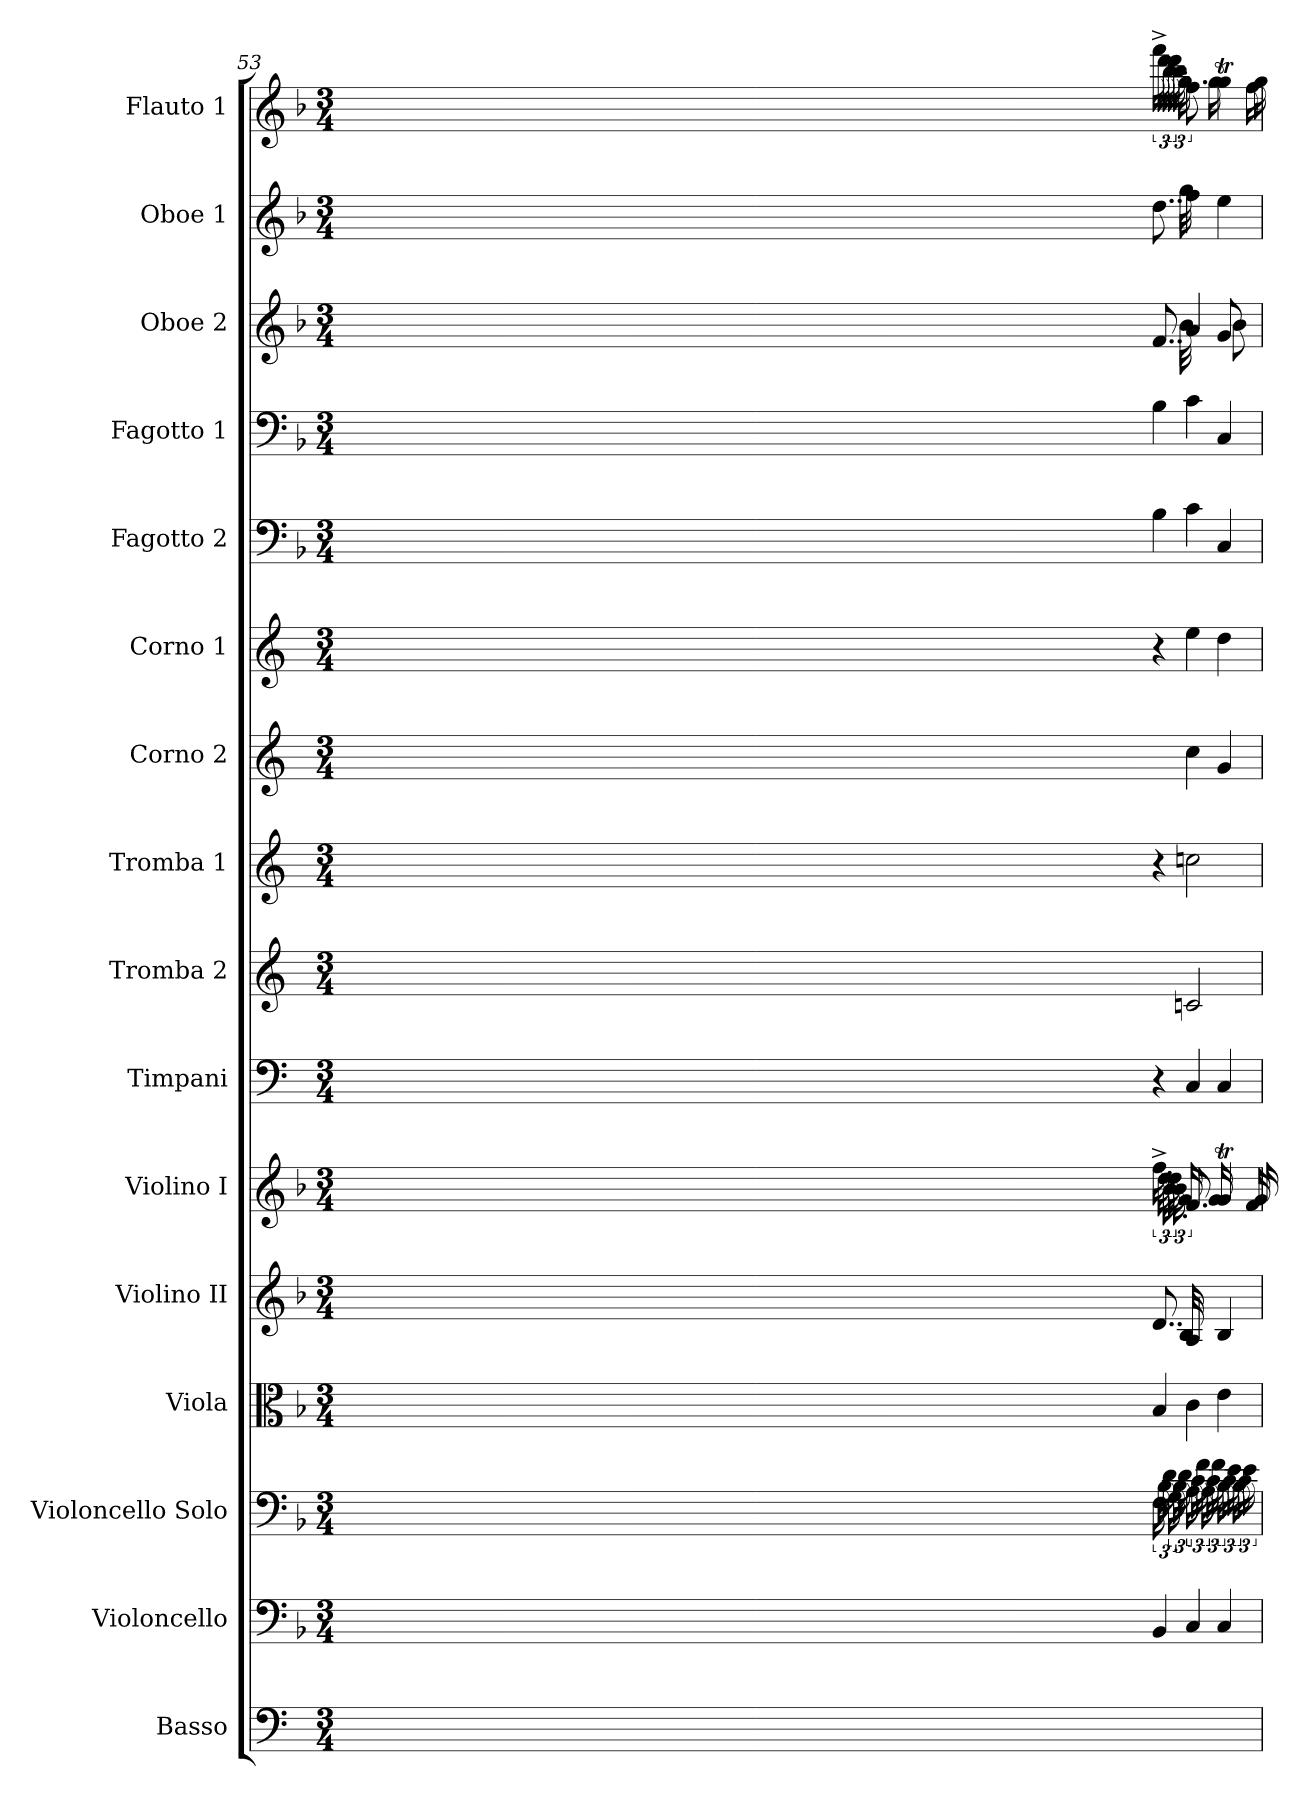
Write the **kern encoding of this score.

**kern	**kern	**kern	**kern	**kern	**kern	**kern	**kern	**kern	**kern	**kern	**kern	**kern	**kern	**kern	**kern
*part16	*part15	*part14	*part13	*part12	*part11	*part10	*part9	*part8	*part7	*part6	*part5	*part4	*part3	*part2	*part1
*staff16	*staff15	*staff14	*staff13	*staff12	*staff11	*staff10	*staff9	*staff8	*staff7	*staff6	*staff5	*staff4	*staff3	*staff2	*staff1
*I"Basso	*I"Violoncello	*I"Violoncello Solo	*I"Viola	*I"Violino II	*I"Violino I	*I"Timpani	*I"Tromba 2	*I"Tromba 1	*I"Corno 2	*I"Corno 1	*I"Fagotto 2	*I"Fagotto 1	*I"Oboe 2	*I"Oboe 1	*I"Flauto 1
*	*I'Vc	*I'Vc	*I'Vla	*I'Vln	*I'Vln	*	*	*	*	*	*	*	*I'Ob	*I'Ob	*I'Fl
*clefF4	*clefF4	*clefF4	*clefC3	*clefG2	*clefG2	*clefF4	*clefG2	*clefG2	*clefG2	*clefG2	*clefF4	*clefF4	*clefG2	*clefG2	*clefG2
*ITrd7c12	*	*	*	*	*	*	*ITrd1c2	*ITrd1c2	*ITrd4c7	*ITrd4c7	*	*	*	*	*
*	*k[b-]	*k[b-]	*k[b-]	*k[b-]	*k[b-]	*	*	*	*	*	*k[b-]	*k[b-]	*k[b-]	*k[b-]	*k[b-]
*M3/4	*M3/4	*M3/4	*M3/4	*M3/4	*M3/4	*M3/4	*M3/4	*M3/4	*M3/4	*M3/4	*M3/4	*M3/4	*M3/4	*M3/4	*M3/4
=53	=53	=53	=53	=53	=53	=53	=53	=53	=53	=53	=53	=53	=53	=53	=53
1ryy	1ryy	1ryy	1ryy	1ryy	1ryy	1ryy	1ryy	1ryy	1ryy	1ryy	1ryy	1ryy	1ryy	1ryy	1ryy
1ryy	1ryy	1ryy	1ryy	1ryy	1ryy	1ryy	1ryy	1ryy	1ryy	1ryy	1ryy	1ryy	1ryy	1ryy	1ryy
1ryy	1ryy	1ryy	1ryy	1ryy	1ryy	1ryy	1ryy	1ryy	1ryy	1ryy	1ryy	1ryy	1ryy	1ryy	1ryy
1ryy	1ryy	1ryy	1ryy	1ryy	1ryy	1ryy	1ryy	1ryy	1ryy	1ryy	1ryy	1ryy	1ryy	1ryy	1ryy
1ryy	1ryy	1ryy	1ryy	1ryy	1ryy	1ryy	1ryy	1ryy	1ryy	1ryy	1ryy	1ryy	1ryy	1ryy	1ryy
1ryy	1ryy	1ryy	1ryy	1ryy	1ryy	1ryy	1ryy	1ryy	1ryy	1ryy	1ryy	1ryy	1ryy	1ryy	1ryy
1ryy	1ryy	1ryy	1ryy	1ryy	1ryy	1ryy	1ryy	1ryy	1ryy	1ryy	1ryy	1ryy	1ryy	1ryy	1ryy
1ryy	1ryy	1ryy	1ryy	1ryy	1ryy	1ryy	1ryy	1ryy	1ryy	1ryy	1ryy	1ryy	1ryy	1ryy	1ryy
1ryy	1ryy	1ryy	1ryy	1ryy	1ryy	1ryy	1ryy	1ryy	1ryy	1ryy	1ryy	1ryy	1ryy	1ryy	1ryy
1ryy	1ryy	1ryy	1ryy	1ryy	1ryy	1ryy	1ryy	1ryy	1ryy	1ryy	1ryy	1ryy	1ryy	1ryy	1ryy
1ryy	1ryy	1ryy	1ryy	1ryy	1ryy	1ryy	1ryy	1ryy	1ryy	1ryy	1ryy	1ryy	1ryy	1ryy	1ryy
1ryy	1ryy	1ryy	1ryy	1ryy	1ryy	1ryy	1ryy	1ryy	1ryy	1ryy	1ryy	1ryy	1ryy	1ryy	1ryy
1ryy	1ryy	1ryy	1ryy	1ryy	1ryy	1ryy	1ryy	1ryy	1ryy	1ryy	1ryy	1ryy	1ryy	1ryy	1ryy
1ryy	1ryy	1ryy	1ryy	1ryy	1ryy	1ryy	1ryy	1ryy	1ryy	1ryy	1ryy	1ryy	1ryy	1ryy	1ryy
1ryy	1ryy	1ryy	1ryy	1ryy	1ryy	1ryy	1ryy	1ryy	1ryy	1ryy	1ryy	1ryy	1ryy	1ryy	1ryy
1ryy	1ryy	1ryy	1ryy	1ryy	1ryy	1ryy	1ryy	1ryy	1ryy	1ryy	1ryy	1ryy	1ryy	1ryy	1ryy
1ryy	1ryy	1ryy	1ryy	1ryy	1ryy	1ryy	1ryy	1ryy	1ryy	1ryy	1ryy	1ryy	1ryy	1ryy	1ryy
1ryy	1ryy	1ryy	1ryy	1ryy	1ryy	1ryy	1ryy	1ryy	1ryy	1ryy	1ryy	1ryy	1ryy	1ryy	1ryy
1ryy	1ryy	1ryy	1ryy	1ryy	1ryy	1ryy	1ryy	1ryy	1ryy	1ryy	1ryy	1ryy	1ryy	1ryy	1ryy
1ryy	1ryy	1ryy	1ryy	1ryy	1ryy	1ryy	1ryy	1ryy	1ryy	1ryy	1ryy	1ryy	1ryy	1ryy	1ryy
1ryy	1ryy	1ryy	1ryy	1ryy	1ryy	1ryy	1ryy	1ryy	1ryy	1ryy	1ryy	1ryy	1ryy	1ryy	1ryy
1ryy	1ryy	1ryy	1ryy	1ryy	1ryy	1ryy	1ryy	1ryy	1ryy	1ryy	1ryy	1ryy	1ryy	1ryy	1ryy
1ryy	1ryy	1ryy	1ryy	1ryy	1ryy	1ryy	1ryy	1ryy	1ryy	1ryy	1ryy	1ryy	1ryy	1ryy	1ryy
1ryy	1ryy	1ryy	1ryy	1ryy	1ryy	1ryy	1ryy	1ryy	1ryy	1ryy	1ryy	1ryy	1ryy	1ryy	1ryy
1ryy	1ryy	1ryy	1ryy	1ryy	1ryy	1ryy	1ryy	1ryy	1ryy	1ryy	1ryy	1ryy	1ryy	1ryy	1ryy
1ryy	1ryy	1ryy	1ryy	1ryy	1ryy	1ryy	1ryy	1ryy	1ryy	1ryy	1ryy	1ryy	1ryy	1ryy	1ryy
1ryy	1ryy	1ryy	1ryy	1ryy	1ryy	1ryy	1ryy	1ryy	1ryy	1ryy	1ryy	1ryy	1ryy	1ryy	1ryy
1ryy	1ryy	1ryy	1ryy	1ryy	1ryy	1ryy	1ryy	1ryy	1ryy	1ryy	1ryy	1ryy	1ryy	1ryy	1ryy
1ryy	1ryy	1ryy	1ryy	1ryy	1ryy	1ryy	1ryy	1ryy	1ryy	1ryy	1ryy	1ryy	1ryy	1ryy	1ryy
1ryy	1ryy	1ryy	1ryy	1ryy	1ryy	1ryy	1ryy	1ryy	1ryy	1ryy	1ryy	1ryy	1ryy	1ryy	1ryy
1ryy	1ryy	1ryy	1ryy	1ryy	1ryy	1ryy	1ryy	1ryy	1ryy	1ryy	1ryy	1ryy	1ryy	1ryy	1ryy
1ryy	1ryy	1ryy	1ryy	1ryy	1ryy	1ryy	1ryy	1ryy	1ryy	1ryy	1ryy	1ryy	1ryy	1ryy	1ryy
1ryy	1ryy	1ryy	1ryy	1ryy	1ryy	1ryy	1ryy	1ryy	1ryy	1ryy	1ryy	1ryy	1ryy	1ryy	1ryy
1ryy	1ryy	1ryy	1ryy	1ryy	1ryy	1ryy	1ryy	1ryy	1ryy	1ryy	1ryy	1ryy	1ryy	1ryy	1ryy
1ryy	1ryy	1ryy	1ryy	1ryy	1ryy	1ryy	1ryy	1ryy	1ryy	1ryy	1ryy	1ryy	1ryy	1ryy	1ryy
1ryy	1ryy	1ryy	1ryy	1ryy	1ryy	1ryy	1ryy	1ryy	1ryy	1ryy	1ryy	1ryy	1ryy	1ryy	1ryy
1ryy	1ryy	1ryy	1ryy	1ryy	1ryy	1ryy	1ryy	1ryy	1ryy	1ryy	1ryy	1ryy	1ryy	1ryy	1ryy
1ryy	1ryy	1ryy	1ryy	1ryy	1ryy	1ryy	1ryy	1ryy	1ryy	1ryy	1ryy	1ryy	1ryy	1ryy	1ryy
1ryy	1ryy	1ryy	1ryy	1ryy	1ryy	1ryy	1ryy	1ryy	1ryy	1ryy	1ryy	1ryy	1ryy	1ryy	1ryy
4ryy	4ryy	4ryy	4ryy	4ryy	4ryy	4ryy	4ryy	4ryy	4ryy	4ryy	4ryy	4ryy	4ryy	4ryy	4ryy
2.ryy	4BB-	24F	4B-	8..d	24ff^	4r	4ryy	4r	4ryy	4r	4B-	4B-	8..f	8..dd	24fff^
.	.	24B-	.	.	24dd	.	.	.	.	.	.	.	.	.	24ddd
.	.	24d	.	.	24b-'	.	.	.	.	.	.	.	.	.	24bb-'
.	.	24G	.	.	24dd	.	.	.	.	.	.	.	.	.	24ddd
.	.	24B-	.	.	24b-	.	.	.	.	.	.	.	.	.	24bb-
.	.	24d	.	.	24g'	.	.	.	.	.	.	.	.	.	24gg'
.	.	.	.	32B-	.	.	.	.	.	.	.	.	32b-	32gg	.
.	4C	24A	4c	4A	8.f	4C	2B-	2b-	4f	4a	4c	4c	4a	4ff	8.ff
.	.	24c	.	.	.	.	.	.	.	.	.	.	.	.	.
.	.	24f	.	.	.	.	.	.	.	.	.	.	.	.	.
.	.	24A	.	.	.	.	.	.	.	.	.	.	.	.	.
.	.	24c	.	.	.	.	.	.	.	.	.	.	.	.	.
.	.	.	.	.	16g	.	.	.	.	.	.	.	.	.	16gg
.	.	24f	.	.	.	.	.	.	.	.	.	.	.	.	.
.	4C	24B-	4e	4B-	4gT	4C	.	.	4c	4g	4C	4C	8g	4ee	4ggT
.	.	24c	.	.	.	.	.	.	.	.	.	.	.	.	.
.	.	24e	.	.	.	.	.	.	.	.	.	.	.	.	.
.	.	24B-	.	.	.	.	.	.	.	.	.	.	8b-	.	.
.	.	24c	.	.	.	.	.	.	.	.	.	.	.	.	.
.	.	24e	.	.	.	.	.	.	.	.	.	.	.	.	.
8ryy	8ryy	8ryy	8ryy	8ryy	16f	8ryy	8ryy	8ryy	8ryy	8ryy	8ryy	8ryy	8ryy	8ryy	16ff
.	.	.	.	.	16g	.	.	.	.	.	.	.	.	.	16gg
=	=	=	=	=	=	=	=	=	=	=	=	=	=	=	=
*-	*-	*-	*-	*-	*-	*-	*-	*-	*-	*-	*-	*-	*-	*-	*-
